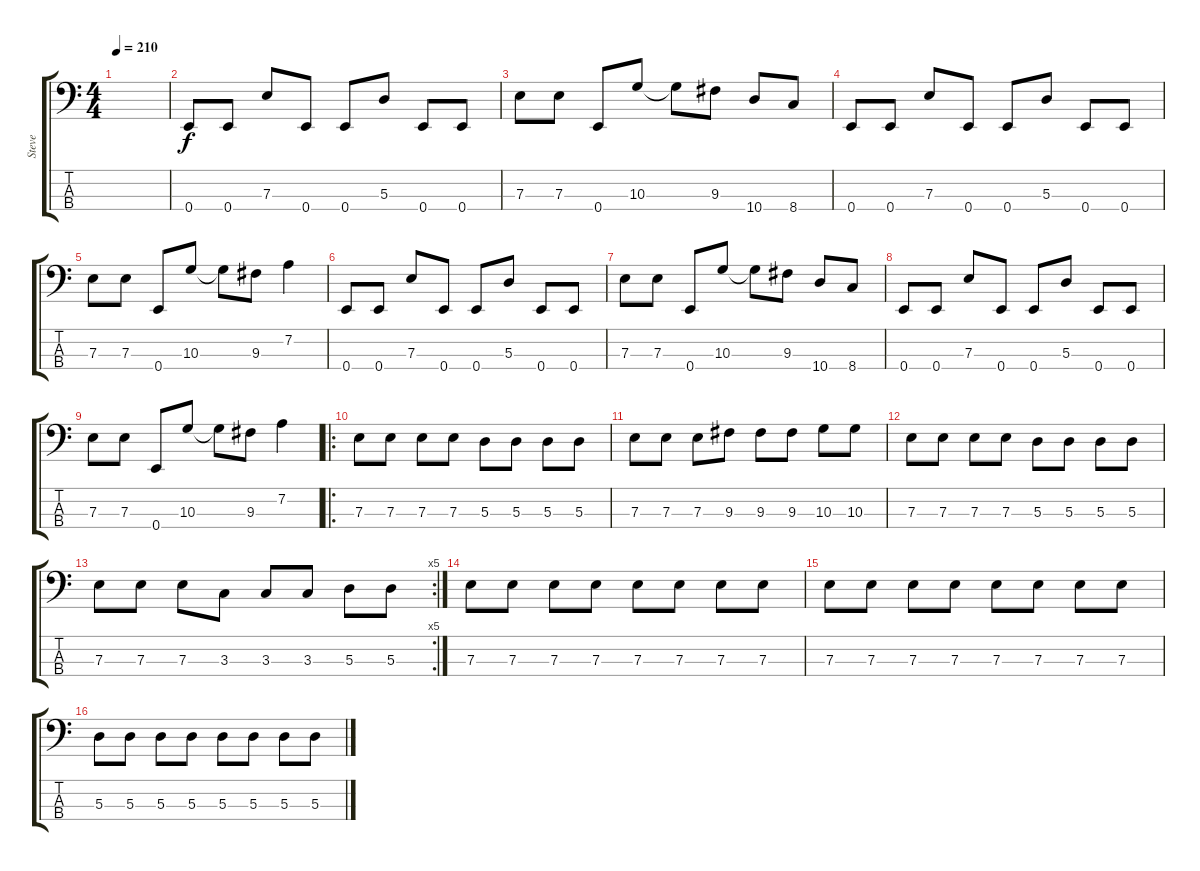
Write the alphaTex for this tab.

\track ("Steve" "Steve") {instrument electricbassfinger}
\staff {score tabs}
\tuning (G2 D2 A1 E1) {hide}
\ts (4 4)
\tempo 210
\clef f4
\ks c
|
0.4.8 0.4.8 7.3.8 0.4.8 0.4.8 5.3.8 0.4.8 0.4.8 |
7.3.8 7.3.8 0.4.8 10.3.8 10.3{t}.8 9.3.8 10.4.8 8.4.8 |
0.4.8 0.4.8 7.3.8 0.4.8 0.4.8 5.3.8 0.4.8 0.4.8 |
7.3.8 7.3.8 0.4.8 10.3.8 10.3{t}.8 9.3.8 7.2.4 |
0.4.8 0.4.8 7.3.8 0.4.8 0.4.8 5.3.8 0.4.8 0.4.8 |
7.3.8 7.3.8 0.4.8 10.3.8 10.3{t}.8 9.3.8 10.4.8 8.4.8 |
0.4.8 0.4.8 7.3.8 0.4.8 0.4.8 5.3.8 0.4.8 0.4.8 |
7.3.8 7.3.8 0.4.8 10.3.8 10.3{t}.8 9.3.8 7.2.4 |
\ro
7.3.8 7.3.8 7.3.8 7.3.8 5.3.8 5.3.8 5.3.8 5.3.8 |
7.3.8 7.3.8 7.3.8 9.3.8 9.3.8 9.3.8 10.3.8 10.3.8 |
7.3.8 7.3.8 7.3.8 7.3.8 5.3.8 5.3.8 5.3.8 5.3.8 |
\rc 5
7.3.8 7.3.8 7.3.8 3.3.8 3.3.8 3.3.8 5.3.8 5.3.8 |
7.3.8 7.3.8 7.3.8 7.3.8 7.3.8 7.3.8 7.3.8 7.3.8 |
7.3.8 7.3.8 7.3.8 7.3.8 7.3.8 7.3.8 7.3.8 7.3.8 |
5.3.8 5.3.8 5.3.8 5.3.8 5.3.8 5.3.8 5.3.8 5.3.8
